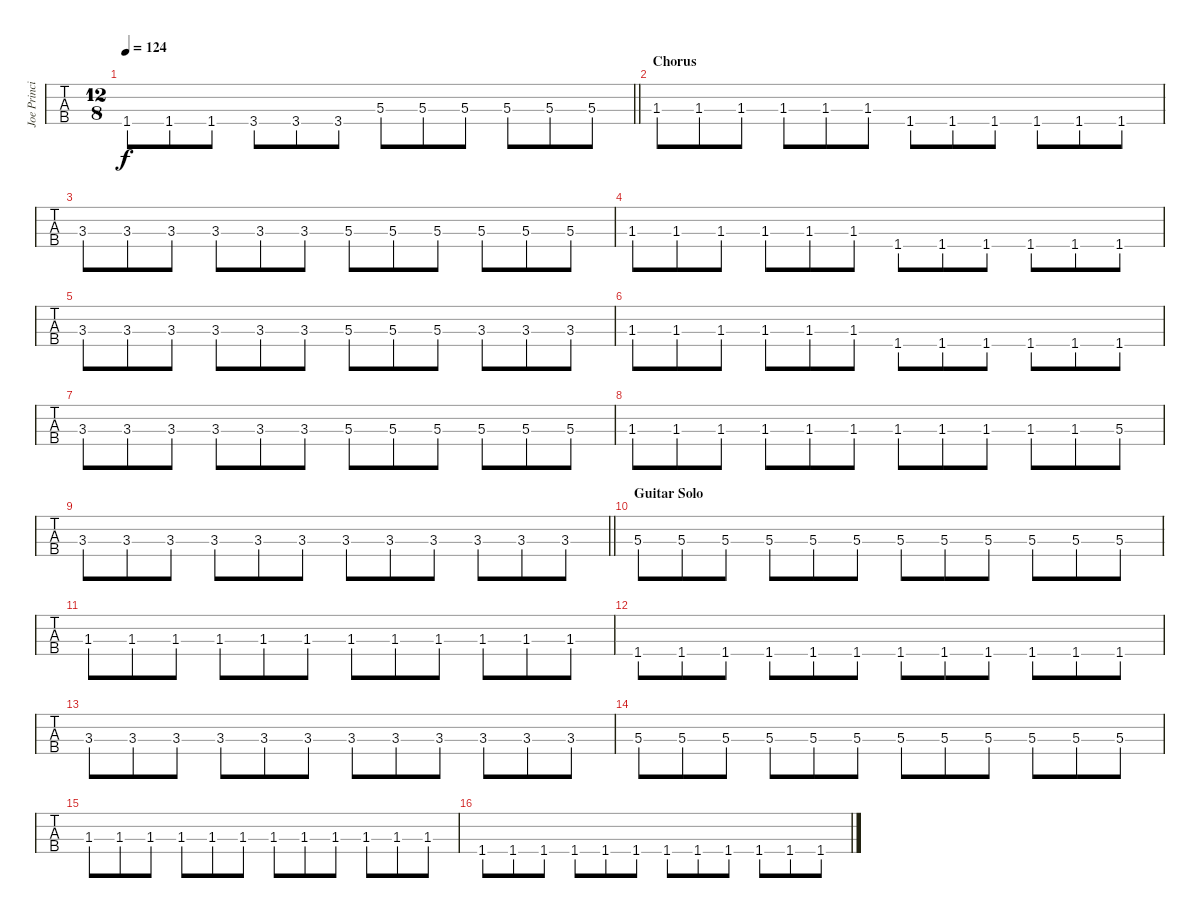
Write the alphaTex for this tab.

\track ("Joe Principe - Bass" "Joe Princi") {instrument electricbassfinger}
\staff {tabs}
\tuning (Gb2 Db2 Ab1 Eb1) {hide}
\ts (12 8)
\tempo 124
\clef f4
\barLineRight lightlight
\ks gb
1.4.8{dy f} 1.4.8 1.4.8 3.4.8 3.4.8 3.4.8 5.3.8 5.3.8 5.3.8 5.3.8 5.3.8 5.3.8 |
\section ("" "Chorus")
1.3.8 1.3.8 1.3.8 1.3.8 1.3.8 1.3.8 1.4.8 1.4.8 1.4.8 1.4.8 1.4.8 1.4.8 |
3.3.8 3.3.8 3.3.8 3.3.8 3.3.8 3.3.8 5.3.8 5.3.8 5.3.8 5.3.8 5.3.8 5.3.8 |
1.3.8 1.3.8 1.3.8 1.3.8 1.3.8 1.3.8 1.4.8 1.4.8 1.4.8 1.4.8 1.4.8 1.4.8 |
3.3.8 3.3.8 3.3.8 3.3.8 3.3.8 3.3.8 5.3.8 5.3.8 5.3.8 3.3.8 3.3.8 3.3.8 |
1.3.8 1.3.8 1.3.8 1.3.8 1.3.8 1.3.8 1.4.8 1.4.8 1.4.8 1.4.8 1.4.8 1.4.8 |
3.3.8 3.3.8 3.3.8 3.3.8 3.3.8 3.3.8 5.3.8 5.3.8 5.3.8 5.3.8 5.3.8 5.3.8 |
1.3.8 1.3.8 1.3.8 1.3.8 1.3.8 1.3.8 1.3.8 1.3.8 1.3.8 1.3.8 1.3.8 5.3.8 |
\barLineRight lightlight
3.3.8 3.3.8 3.3.8 3.3.8 3.3.8 3.3.8 3.3.8 3.3.8 3.3.8 3.3.8 3.3.8 3.3.8 |
\section ("" "Guitar Solo")
5.3.8 5.3.8 5.3.8 5.3.8 5.3.8 5.3.8 5.3.8 5.3.8 5.3.8 5.3.8 5.3.8 5.3.8 |
1.3.8 1.3.8 1.3.8 1.3.8 1.3.8 1.3.8 1.3.8 1.3.8 1.3.8 1.3.8 1.3.8 1.3.8 |
1.4.8 1.4.8 1.4.8 1.4.8 1.4.8 1.4.8 1.4.8 1.4.8 1.4.8 1.4.8 1.4.8 1.4.8 |
3.3.8 3.3.8 3.3.8 3.3.8 3.3.8 3.3.8 3.3.8 3.3.8 3.3.8 3.3.8 3.3.8 3.3.8 |
5.3.8 5.3.8 5.3.8 5.3.8 5.3.8 5.3.8 5.3.8 5.3.8 5.3.8 5.3.8 5.3.8 5.3.8 |
1.3.8 1.3.8 1.3.8 1.3.8 1.3.8 1.3.8 1.3.8 1.3.8 1.3.8 1.3.8 1.3.8 1.3.8 |
1.4.8 1.4.8 1.4.8 1.4.8 1.4.8 1.4.8 1.4.8 1.4.8 1.4.8 1.4.8 1.4.8 1.4.8
